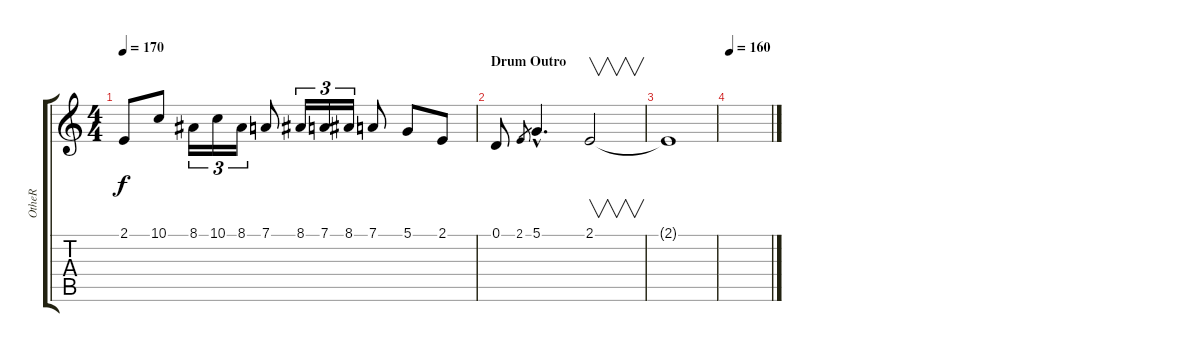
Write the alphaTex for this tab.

\track ("OtheR" "OtheR") {instrument acousticgrandpiano}
\staff {score tabs}
\tuning (D4 A3 F3 C3 G2 C2) {hide}
\ts (4 4)
\tempo 170
\clef g2
\ks c
2.1{t}.8{dy f} 10.1.8 8.1.16{tu (3 2)} 10.1.16{tu (3 2)} 8.1.16{tu (3 2)} 7.1.8 8.1.16{tu (3 2)} 7.1.16{tu (3 2)} 8.1.16{tu (3 2)} 7.1.8 5.1.8 2.1.8 |
\section ("" "Drum Outro")
0.1.8 2.1.8{gr} 5.1{hac}.4{d} 2.1.2{v} |
2.1{t}.1{volume 0} |
\tempo 160
